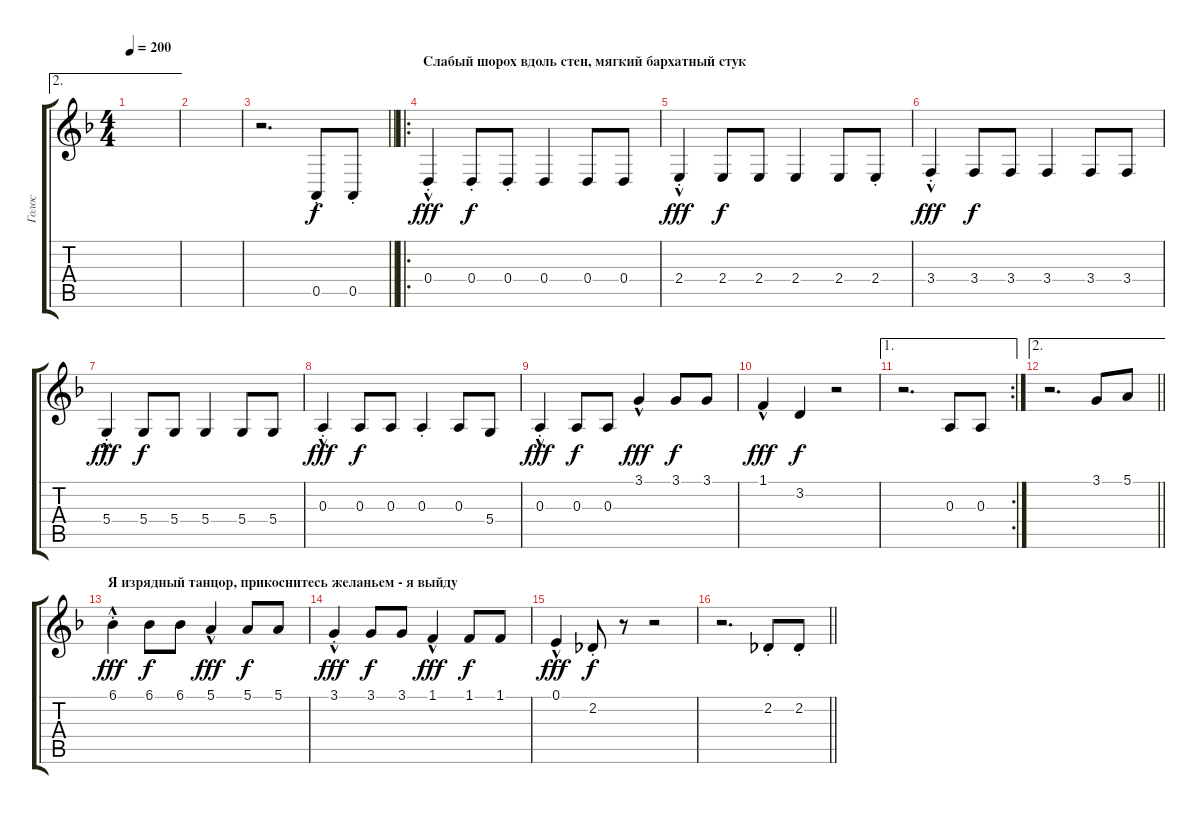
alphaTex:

\track ("Голос" "Голос") {mute instrument choiraahs}
\staff {score tabs}
\tuning (E4 B3 A3 D3 A2 D2) {hide}
\ae 2
\ts (4 4)
\tempo 200
\clef g2
\ks f
|
|
\barLineRight lightlight
r.2{d} 0.5{st}.8 0.5{st}.8 |
\ro
\section ("" "Слабый шорох вдоль стен, мягкий бархатный стук")
0.4{hac st}.4{dy fff} 0.4{st}.8{dy f} 0.4{st}.8 0.4.4 0.4.8 0.4.8 |
2.4{hac st}.4{dy fff} 2.4.8{dy f} 2.4.8 2.4.4 2.4.8 2.4{st}.8 |
3.4{hac st}.4{dy fff} 3.4.8{dy f} 3.4.8 3.4.4 3.4.8 3.4.8 |
5.4{hac st}.4{dy fff} 5.4.8{dy f} 5.4.8 5.4.4 5.4.8 5.4.8 |
0.3{hac st}.4{dy fff} 0.3.8{dy f} 0.3.8 0.3{st}.4 0.3.8 5.4.8 |
0.3{hac st}.4{dy fff} 0.3.8{dy f} 0.3.8 3.1{hac}.4{dy fff} 3.1.8{dy f} 3.1.8 |
1.1{hac}.4{dy fff} 3.2.4{dy f} r.2 |
\ae 1
\rc 2
r.2{d} 0.3.8 0.3.8 |
\ae 2
\barLineRight lightlight
r.2{d} 3.1.8 5.1.8 |
\section ("" "Я изрядный танцор, прикоснитесь желаньем - я выйду")
6.1{hac st}.4{dy fff} 6.1.8{dy f} 6.1.8 5.1{hac}.4{dy fff} 5.1.8{dy f} 5.1.8 |
3.1{hac st}.4{dy fff} 3.1.8{dy f} 3.1.8 1.1{hac}.4{dy fff} 1.1.8{dy f} 1.1.8 |
0.1{hac}.4{dy fff} 2.2{st}.8{dy f} r.8 r.2 |
\barLineRight lightlight
r.2{d} 2.2{st}.8 2.2{st}.8
